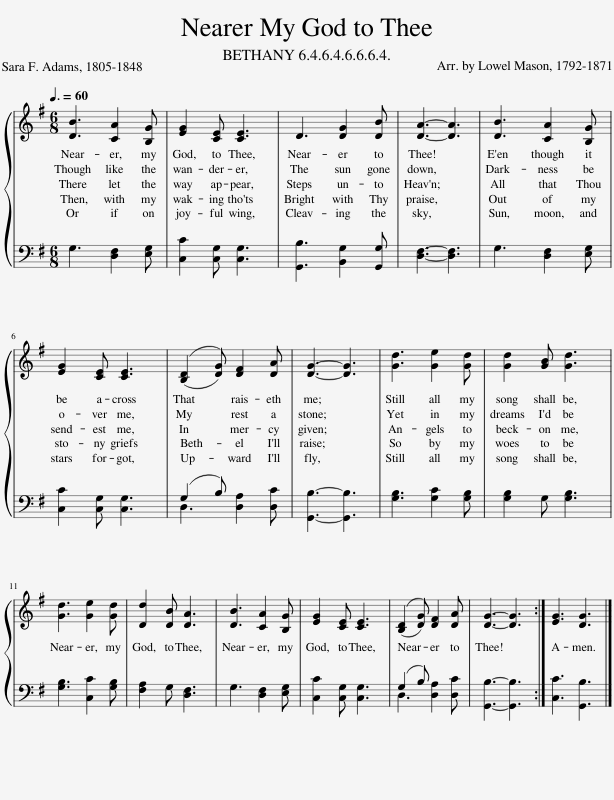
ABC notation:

X:1
%%score { 1 | ( 2 3 ) }
L:1/8
Q:3/8=60
M:6/8
I:linebreak $
K:G
V:1 treble
V:2 bass
V:3 bass
V:1
 [DB]3 [CA]2 [B,G] | [EG]2 [CE] [CE]3 | D3 [DG]2 [DB] | [DA]3- [DA]3 | [DB]3 [CA]2 [B,G] |$ %5
 [EG]2 [CE] [CE]3 | (([B,D]2 [DG])) [DF]2 [DA] | [DG]3- [DG]3 | [Gd]3 [Ge]2 [Gd] | [Gd]2 [GB] [Gd]3 |$ %10
 [Gd]3 [Ge]2 [Gd] | [Dd]2 [DB] [DA]3 | [DB]3 [CA]2 [B,G] | [EG]2 [CE] [CE]3 | (([B,D]2 [DG])) [DF]2 [DA] | %15
 [DG]3- [DG]3 :| [EG]3 [DG]3 |] %17
V:2
 G,3 [D,F,]2 [E,G,] | [C,C]2 [C,G,] [C,G,]3 | [G,,B,]3 [B,,G,]2 [G,,G,] | [D,F,]3- [D,F,]3 | G,3 [D,F,]2 [E,G,] |$ %5
 [C,C]2 [C,G,] [C,G,]3 | (G,2 B,) [D,A,]2 [D,C] | [G,,B,]3- [G,,B,]3 | [G,B,]3 [G,C]2 [G,B,] | [G,B,]2 G, [G,B,]3 |$ %10
 [G,B,]3 [C,C]2 [G,B,] | [F,A,]2 G, [D,F,]3 | G,3 [D,F,]2 [E,G,] | [C,C]2 [C,G,] [C,G,]3 | (G,2 B,) [D,A,]2 [D,C] | %15
 [G,,B,]3- [G,,B,]3 :| [C,C]3 [G,,B,]3 |] %17
V:3
 x6 | x6 | x6 | x6 | x6 |$ %5
 x6 | D,3 x3 | x6 | x6 | x6 |$ %10
 x6 | x6 | x6 | x6 | D,3 x3 | %15
 x6 :| x6 |] %17
